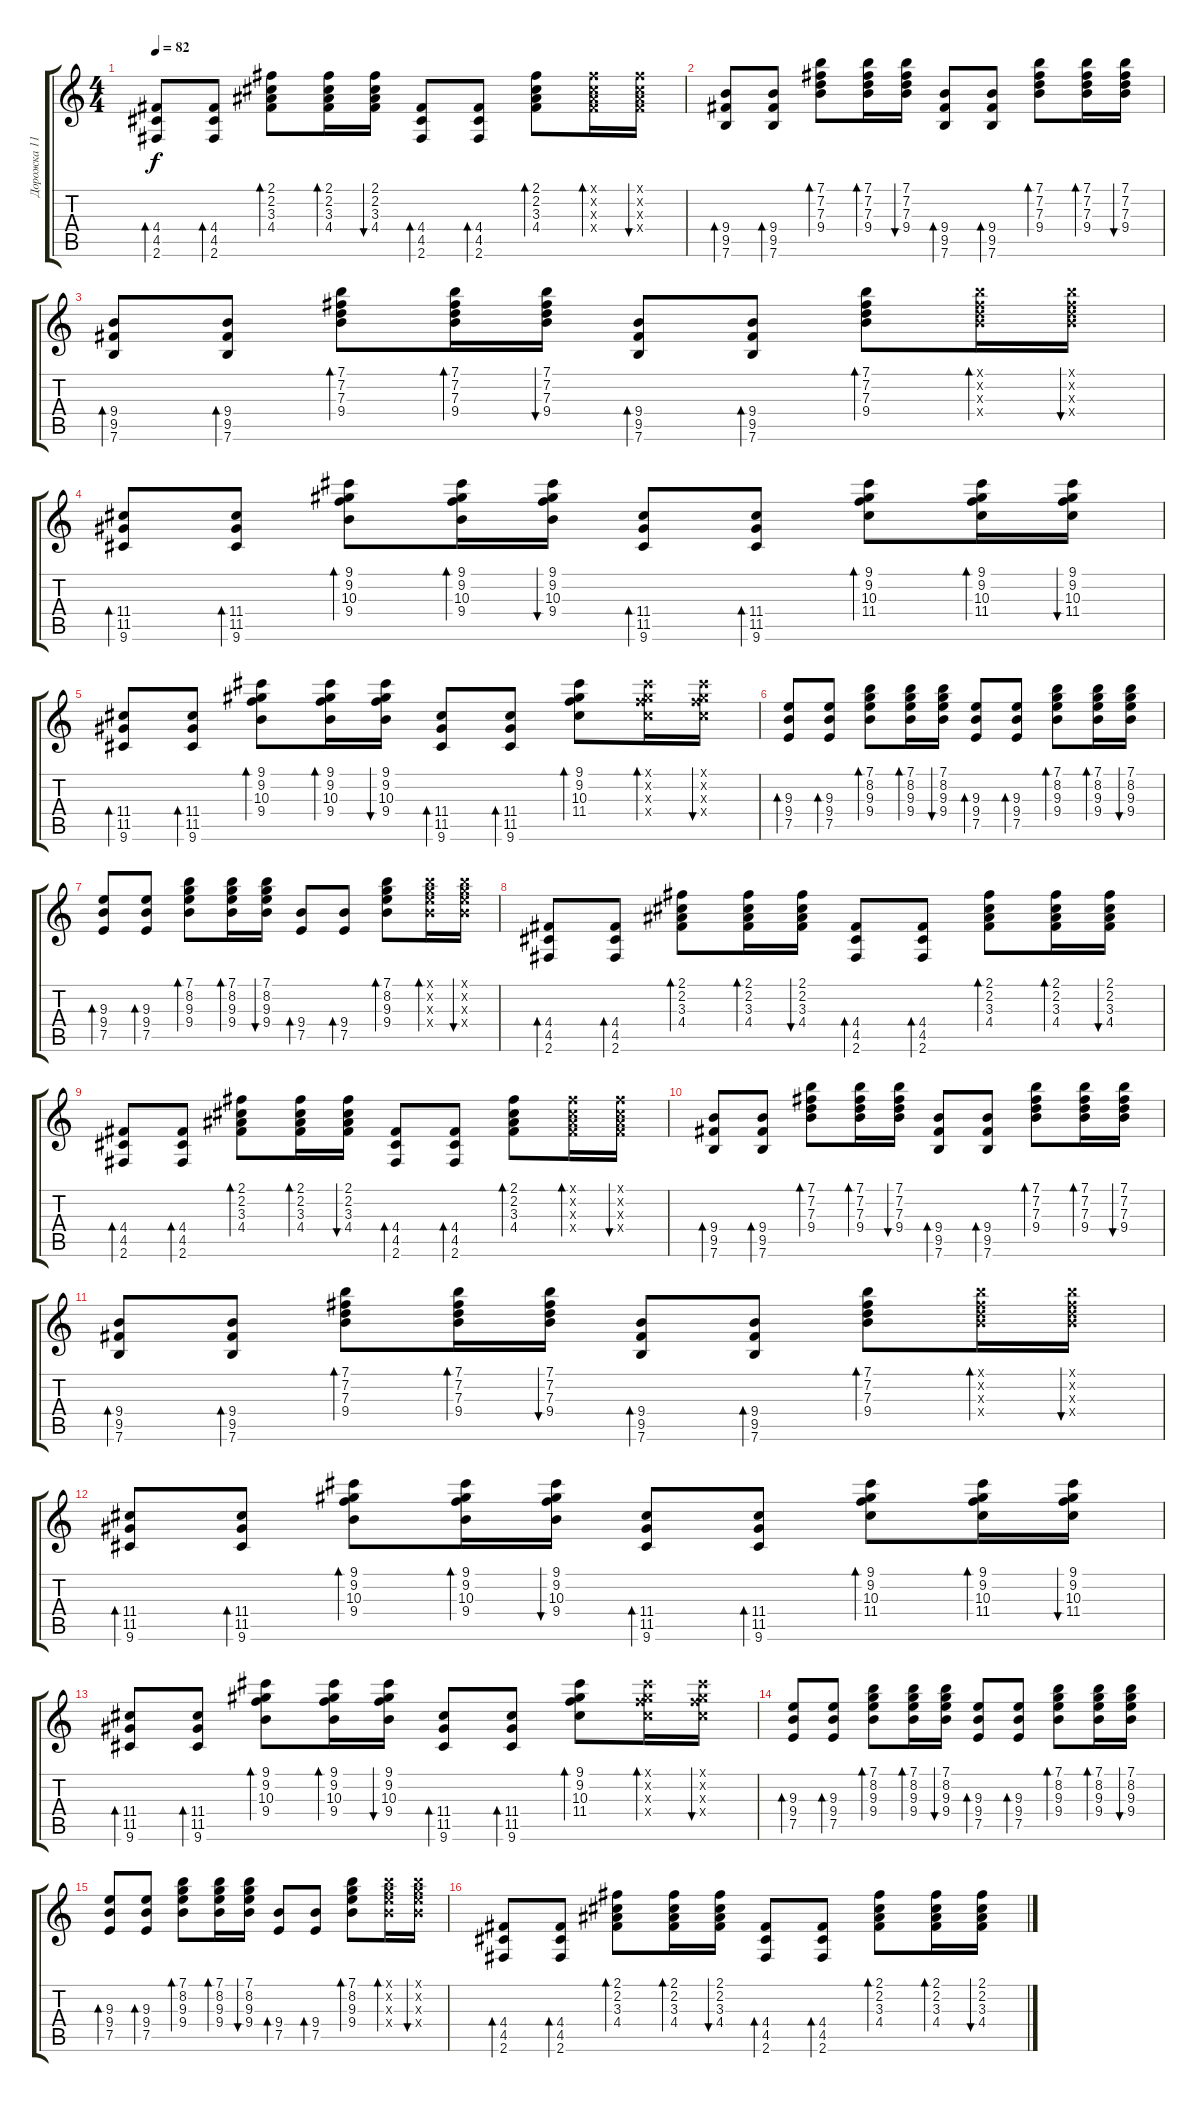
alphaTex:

\track ("Дорожка 11" "Дорожка 11") {instrument electricguitarclean}
\staff {score tabs}
\tuning (E4 B3 G3 D3 A2 E2) {hide}
\ts (4 4)
\tempo 82
\clef g2
\ks c
(4.4 4.5 2.6).8{bd 60 dy f} (4.4 4.5 2.6).8{bd 60} (2.1 2.2 3.3 4.4).8{bd 60} (2.1 2.2 3.3 4.4).16{bd 60} (2.1 2.2 3.3 4.4).16{bu 60} (4.4 4.5 2.6).8{bd 60} (4.4 4.5 2.6).8{bd 60} (2.1 2.2 3.3 4.4).8{bd 60} (2.1{x} 2.2{x} 3.3{x} 4.4{x}).16{bd 60} (2.1{x} 2.2{x} 3.3{x} 4.4{x}).16{bu 60} |
(9.4 9.5 7.6).8{bd 60} (9.4 9.5 7.6).8{bd 60} (7.1 7.2 7.3 9.4).8{bd 60} (7.1 7.2 7.3 9.4).16{bd 60} (7.1 7.2 7.3 9.4).16{bu 60} (9.4 9.5 7.6).8{bd 60} (9.4 9.5 7.6).8{bd 60} (7.1 7.2 7.3 9.4).8{bd 60} (7.1 7.2 7.3 9.4).16{bd 60} (7.1 7.2 7.3 9.4).16{bu 60} |
(9.4 9.5 7.6).8{bd 60} (9.4 9.5 7.6).8{bd 60} (7.1 7.2 7.3 9.4).8{bd 60} (7.1 7.2 7.3 9.4).16{bd 60} (7.1 7.2 7.3 9.4).16{bu 60} (9.4 9.5 7.6).8{bd 60} (9.4 9.5 7.6).8{bd 60} (7.1 7.2 7.3 9.4).8{bd 60} (7.1{x} 7.2{x} 7.3{x} 9.4{x}).16{bd 60} (7.1{x} 7.2{x} 7.3{x} 9.4{x}).16{bu 60} |
(11.4 11.5 9.6).8{bd 60} (11.4 11.5 9.6).8{bd 60} (9.1 9.2 10.3 9.4).8{bd 60} (9.1 9.2 10.3 9.4).16{bd 60} (9.1 9.2 10.3 9.4).16{bu 60} (11.4 11.5 9.6).8{bd 60} (11.4 11.5 9.6).8{bd 60} (9.1 9.2 10.3 11.4).8{bd 60} (9.1 9.2 10.3 11.4).16{bd 60} (9.1 9.2 10.3 11.4).16{bu 60} |
(11.4 11.5 9.6).8{bd 60} (11.4 11.5 9.6).8{bd 60} (9.1 9.2 10.3 9.4).8{bd 60} (9.1 9.2 10.3 9.4).16{bd 60} (9.1 9.2 10.3 9.4).16{bu 60} (11.4 11.5 9.6).8{bd 60} (11.4 11.5 9.6).8{bd 60} (9.1 9.2 10.3 11.4).8{bd 60} (9.1{x} 9.2{x} 10.3{x} 11.4{x}).16{bd 60} (9.1{x} 9.2{x} 10.3{x} 11.4{x}).16{bu 60} |
(9.3 9.4 7.5).8{bd 60} (9.3 9.4 7.5).8{bd 60} (7.1 8.2 9.3 9.4).8{bd 60} (7.1 8.2 9.3 9.4).16{bd 60} (7.1 8.2 9.3 9.4).16{bu 60} (9.3 9.4 7.5).8{bd 60} (9.3 9.4 7.5).8{bd 60} (7.1 8.2 9.3 9.4).8{bd 60} (7.1 8.2 9.3 9.4).16{bd 60} (7.1 8.2 9.3 9.4).16{bu 60} |
(9.3 9.4 7.5).8{bd 60} (9.3 9.4 7.5).8{bd 60} (7.1 8.2 9.3 9.4).8{bd 60} (7.1 8.2 9.3 9.4).16{bd 60} (7.1 8.2 9.3 9.4).16{bu 60} (9.4 7.5).8{bd 60} (9.4 7.5).8{bd 60} (7.1 8.2 9.3 9.4).8{bd 60} (7.1{x} 8.2{x} 9.3{x} 9.4{x}).16{bd 60} (7.1{x} 8.2{x} 9.3{x} 9.4{x}).16{bu 60} |
(4.4 4.5 2.6).8{bd 60} (4.4 4.5 2.6).8{bd 60} (2.1 2.2 3.3 4.4).8{bd 60} (2.1 2.2 3.3 4.4).16{bd 60} (2.1 2.2 3.3 4.4).16{bu 60} (4.4 4.5 2.6).8{bd 60} (4.4 4.5 2.6).8{bd 60} (2.1 2.2 3.3 4.4).8{bd 60} (2.1 2.2 3.3 4.4).16{bd 60} (2.1 2.2 3.3 4.4).16{bu 60} |
(4.4 4.5 2.6).8{bd 60} (4.4 4.5 2.6).8{bd 60} (2.1 2.2 3.3 4.4).8{bd 60} (2.1 2.2 3.3 4.4).16{bd 60} (2.1 2.2 3.3 4.4).16{bu 60} (4.4 4.5 2.6).8{bd 60} (4.4 4.5 2.6).8{bd 60} (2.1 2.2 3.3 4.4).8{bd 60} (2.1{x} 2.2{x} 3.3{x} 4.4{x}).16{bd 60} (2.1{x} 2.2{x} 3.3{x} 4.4{x}).16{bu 60} |
(9.4 9.5 7.6).8{bd 60} (9.4 9.5 7.6).8{bd 60} (7.1 7.2 7.3 9.4).8{bd 60} (7.1 7.2 7.3 9.4).16{bd 60} (7.1 7.2 7.3 9.4).16{bu 60} (9.4 9.5 7.6).8{bd 60} (9.4 9.5 7.6).8{bd 60} (7.1 7.2 7.3 9.4).8{bd 60} (7.1 7.2 7.3 9.4).16{bd 60} (7.1 7.2 7.3 9.4).16{bu 60} |
(9.4 9.5 7.6).8{bd 60} (9.4 9.5 7.6).8{bd 60} (7.1 7.2 7.3 9.4).8{bd 60} (7.1 7.2 7.3 9.4).16{bd 60} (7.1 7.2 7.3 9.4).16{bu 60} (9.4 9.5 7.6).8{bd 60} (9.4 9.5 7.6).8{bd 60} (7.1 7.2 7.3 9.4).8{bd 60} (7.1{x} 7.2{x} 7.3{x} 9.4{x}).16{bd 60} (7.1{x} 7.2{x} 7.3{x} 9.4{x}).16{bu 60} |
(11.4 11.5 9.6).8{bd 60} (11.4 11.5 9.6).8{bd 60} (9.1 9.2 10.3 9.4).8{bd 60} (9.1 9.2 10.3 9.4).16{bd 60} (9.1 9.2 10.3 9.4).16{bu 60} (11.4 11.5 9.6).8{bd 60} (11.4 11.5 9.6).8{bd 60} (9.1 9.2 10.3 11.4).8{bd 60} (9.1 9.2 10.3 11.4).16{bd 60} (9.1 9.2 10.3 11.4).16{bu 60} |
(11.4 11.5 9.6).8{bd 60} (11.4 11.5 9.6).8{bd 60} (9.1 9.2 10.3 9.4).8{bd 60} (9.1 9.2 10.3 9.4).16{bd 60} (9.1 9.2 10.3 9.4).16{bu 60} (11.4 11.5 9.6).8{bd 60} (11.4 11.5 9.6).8{bd 60} (9.1 9.2 10.3 11.4).8{bd 60} (9.1{x} 9.2{x} 10.3{x} 11.4{x}).16{bd 60} (9.1{x} 9.2{x} 10.3{x} 11.4{x}).16{bu 60} |
(9.3 9.4 7.5).8{bd 60} (9.3 9.4 7.5).8{bd 60} (7.1 8.2 9.3 9.4).8{bd 60} (7.1 8.2 9.3 9.4).16{bd 60} (7.1 8.2 9.3 9.4).16{bu 60} (9.3 9.4 7.5).8{bd 60} (9.3 9.4 7.5).8{bd 60} (7.1 8.2 9.3 9.4).8{bd 60} (7.1 8.2 9.3 9.4).16{bd 60} (7.1 8.2 9.3 9.4).16{bu 60} |
(9.3 9.4 7.5).8{bd 60} (9.3 9.4 7.5).8{bd 60} (7.1 8.2 9.3 9.4).8{bd 60} (7.1 8.2 9.3 9.4).16{bd 60} (7.1 8.2 9.3 9.4).16{bu 60} (9.4 7.5).8{bd 60} (9.4 7.5).8{bd 60} (7.1 8.2 9.3 9.4).8{bd 60} (7.1{x} 8.2{x} 9.3{x} 9.4{x}).16{bd 60} (7.1{x} 8.2{x} 9.3{x} 9.4{x}).16{bu 60} |
(4.4 4.5 2.6).8{bd 60} (4.4 4.5 2.6).8{bd 60} (2.1 2.2 3.3 4.4).8{bd 60} (2.1 2.2 3.3 4.4).16{bd 60} (2.1 2.2 3.3 4.4).16{bu 60} (4.4 4.5 2.6).8{bd 60} (4.4 4.5 2.6).8{bd 60} (2.1 2.2 3.3 4.4).8{bd 60} (2.1 2.2 3.3 4.4).16{bd 60} (2.1 2.2 3.3 4.4).16{bu 60}
